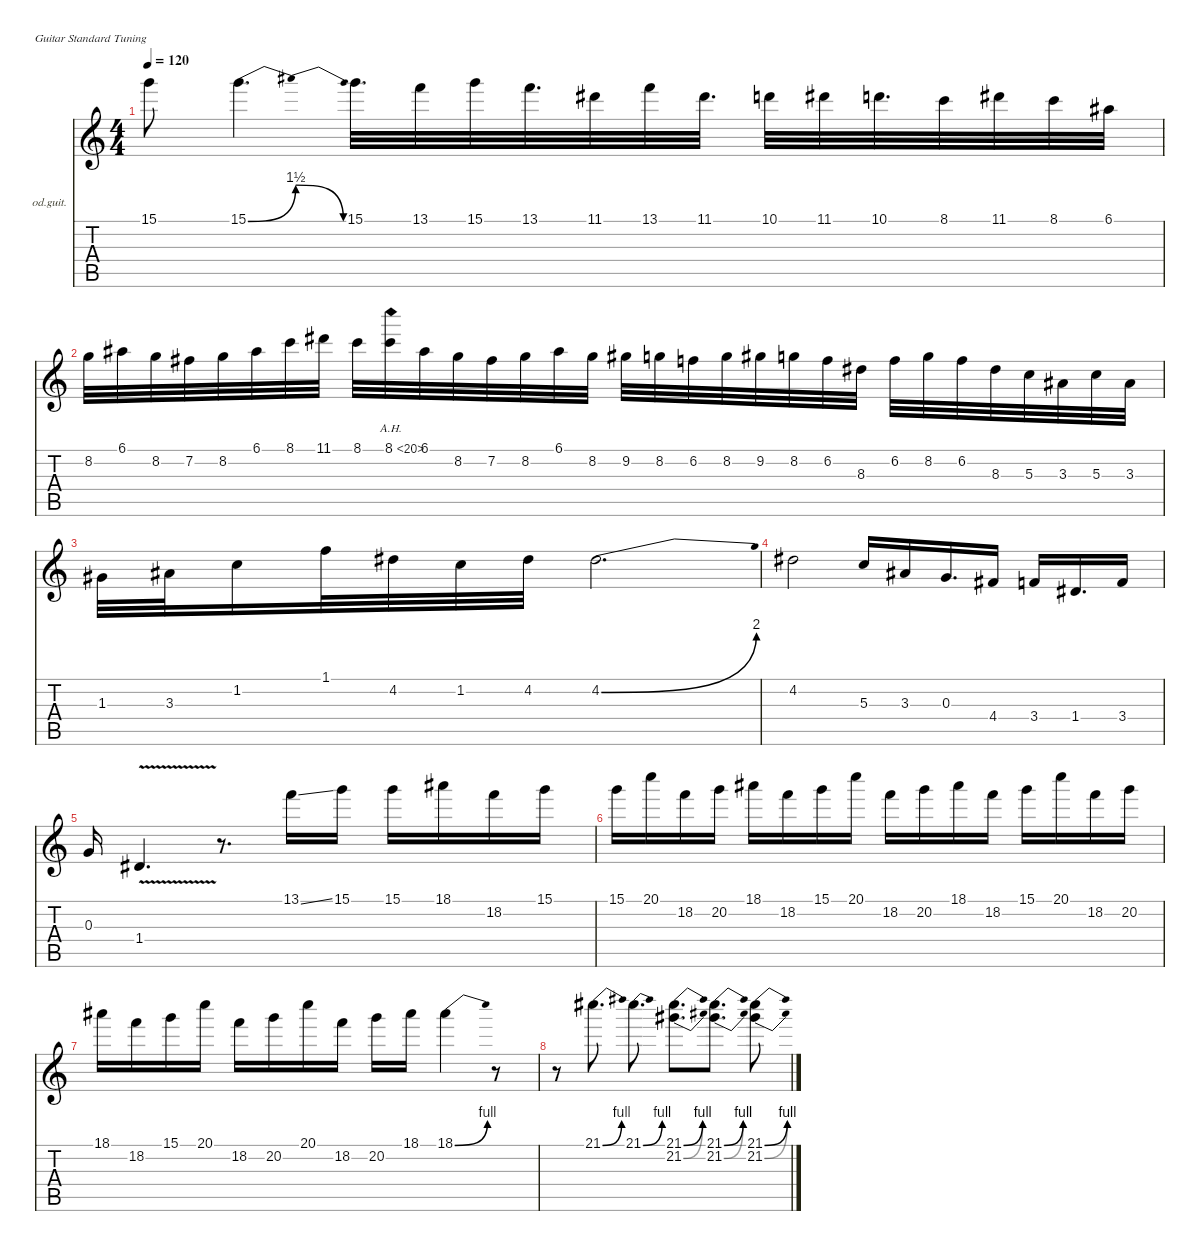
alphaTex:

\defaultSystemsLayout 4
\hideDynamics
\bracketExtendMode nobrackets
\firstSystemTrackNameOrientation horizontal
\otherSystemsTrackNameOrientation horizontal
\track ("Overdriven Guitar" "od.guit.") {instrument overdrivenguitar}
\staff {score tabs}
\tuning (E4 B3 G3 D3 A2 E2)
\ts (4 4)
\tempo 120
\clef g2
\ks c
15.1{be (hold 0 0 60 0) t}.8{dy f beam Down} 15.1{be (bendrelease 0 0 30 6 45 6 60 0)}.4{d beam Down} 15.1.32{d beam Down} 13.1.32{beam Down} 15.1.32{beam Down} 13.1.32{d beam Down} 11.1{acc #}.32{beam Down} 13.1.32{beam Down} 11.1{acc #}.32{d beam Down} 10.1.32{beam Down} 11.1{acc #}.32{beam Down} 10.1.32{d beam Down} 8.1.32{beam Down} 11.1{acc #}.32{beam Down} 8.1.32{beam Down} 6.1{acc #}.32{beam Down} |
8.2.32{beam Down} 6.1{acc #}.32{beam Down} 8.2.32{beam Down} 7.2{acc #}.32{beam Down} 8.2.32{beam Down} 6.1{acc #}.32{beam Down} 8.1.32{beam Down} 11.1{acc #}.32{beam Down} 8.1.32{beam Down} 8.1{ah 12}.32{beam Down} 6.1{acc #}.32{beam Down} 8.2.32{beam Down} 7.2{acc #}.32{beam Down} 8.2.32{beam Down} 6.1{acc #}.32{beam Down} 8.2.32{beam Down} 9.2{acc #}.32{beam Down} 8.2.32{beam Down} 6.2.32{beam Down} 8.2.32{beam Down} 9.2{acc #}.32{beam Down} 8.2.32{beam Down} 6.2.32{beam Down} 8.3{acc #}.32{beam Down} 6.2.32{beam Down} 8.2.32{beam Down} 6.2.32{beam Down} 8.3{acc #}.32{beam Down} 5.3.32{beam Down} 3.3{acc #}.32{beam Down} 5.3.32{beam Down} 3.3{acc #}.32{beam Down} |
1.3{acc #}.32{beam Down} 3.3{acc #}.32{beam Down} 1.2.16{beam Down} 1.1.32{beam Down} 4.2{acc #}.32{beam Down} 1.2.32{beam Down} 4.2{acc #}.32{beam Down} 4.2{be (bend 0 0 60 8) acc #}.2{d beam Down} |
4.2{acc #}.2{beam Down} 5.3.16{beam Up} 3.3{acc #}.16{beam Up} 0.3.16{d beam Up} 4.4{acc #}.16{beam Up} 3.4.16{beam Up} 1.4{acc #}.16{d beam Up} 3.4.16{beam Up} |
0.3.16{beam Up} 1.4{v acc #}.4{d beam Up} r.8{d beam Up} 13.1{ss}.16{beam Down} 15.1.16{beam Down} 15.1.16{beam Down} 18.1{acc #}.16{beam Down} 18.2.16{beam Down} 15.1.16{beam Down} |
15.1.16{beam Down} 20.1.16{beam Down} 18.2.16{beam Down} 20.2.16{beam Down} 18.1{acc #}.16{beam Down} 18.2.16{beam Down} 15.1.16{beam Down} 20.1.16{beam Down} 18.2.16{beam Down} 20.2.16{beam Down} 18.1{acc #}.16{beam Down} 18.2.16{beam Down} 15.1.16{beam Down} 20.1.16{beam Down} 18.2.16{beam Down} 20.2.16{beam Down} |
18.1{acc #}.16{beam Down} 18.2.16{beam Down} 15.1.16{beam Down} 20.1.16{beam Down} 18.2.16{beam Down} 20.2.16{beam Down} 20.1.16{beam Down} 18.2.16{beam Down} 20.2.16{beam Down} 18.1{acc #}.16{beam Down} 18.1{be (bend 0 0 45 4) acc #}.4{beam Down} r.8{beam Down} |
r.8{beam Down} 21.1{be (bend 0 0 30 4) acc #}.8{d beam Down} 21.1{be (bend 0 0 30 4) acc #}.8{d beam Down} (21.1{be (bend 0 0 30 4) acc #} 21.2{be (bend 0 0 30 4) acc #}).8{d beam Down} (21.1{be (bend 0 0 30 4) acc #} 21.2{be (bend 0 0 30 4) acc #}).8{d beam Down} (21.1{be (bend 0 0 30 4) acc #} 21.2{be (bend 0 0 30 4) acc #}).8{beam Down}
